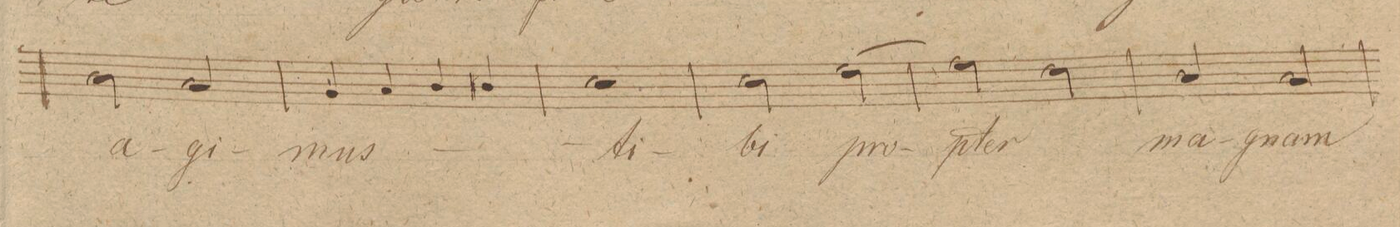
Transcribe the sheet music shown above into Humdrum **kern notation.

**kern	**text	**dynam
*I"Basso.	*	*
*clefF4	*	*
*k[f#c#g#]	*	*
*met(c|)	*	*
*M2/2	*	*
2D\	a-	.
2C#/	-gi-	.
=52	=52	=52
4BB/	-mus	.
4C#/	.	.
4D/	.	.
4D#X/	.	.
=53	=53	=53
1E	ti-	.
=54	=54	=54
2E\	-bi	.
(>2G#\	pro-	.
=55	=55	=55
2A\)	-pter	.
2F#\	.	.
=56	=56	=56
2D/	ma-	.
2C#/	-gnam	.
=57	=57	=57
*-	*-	*-
